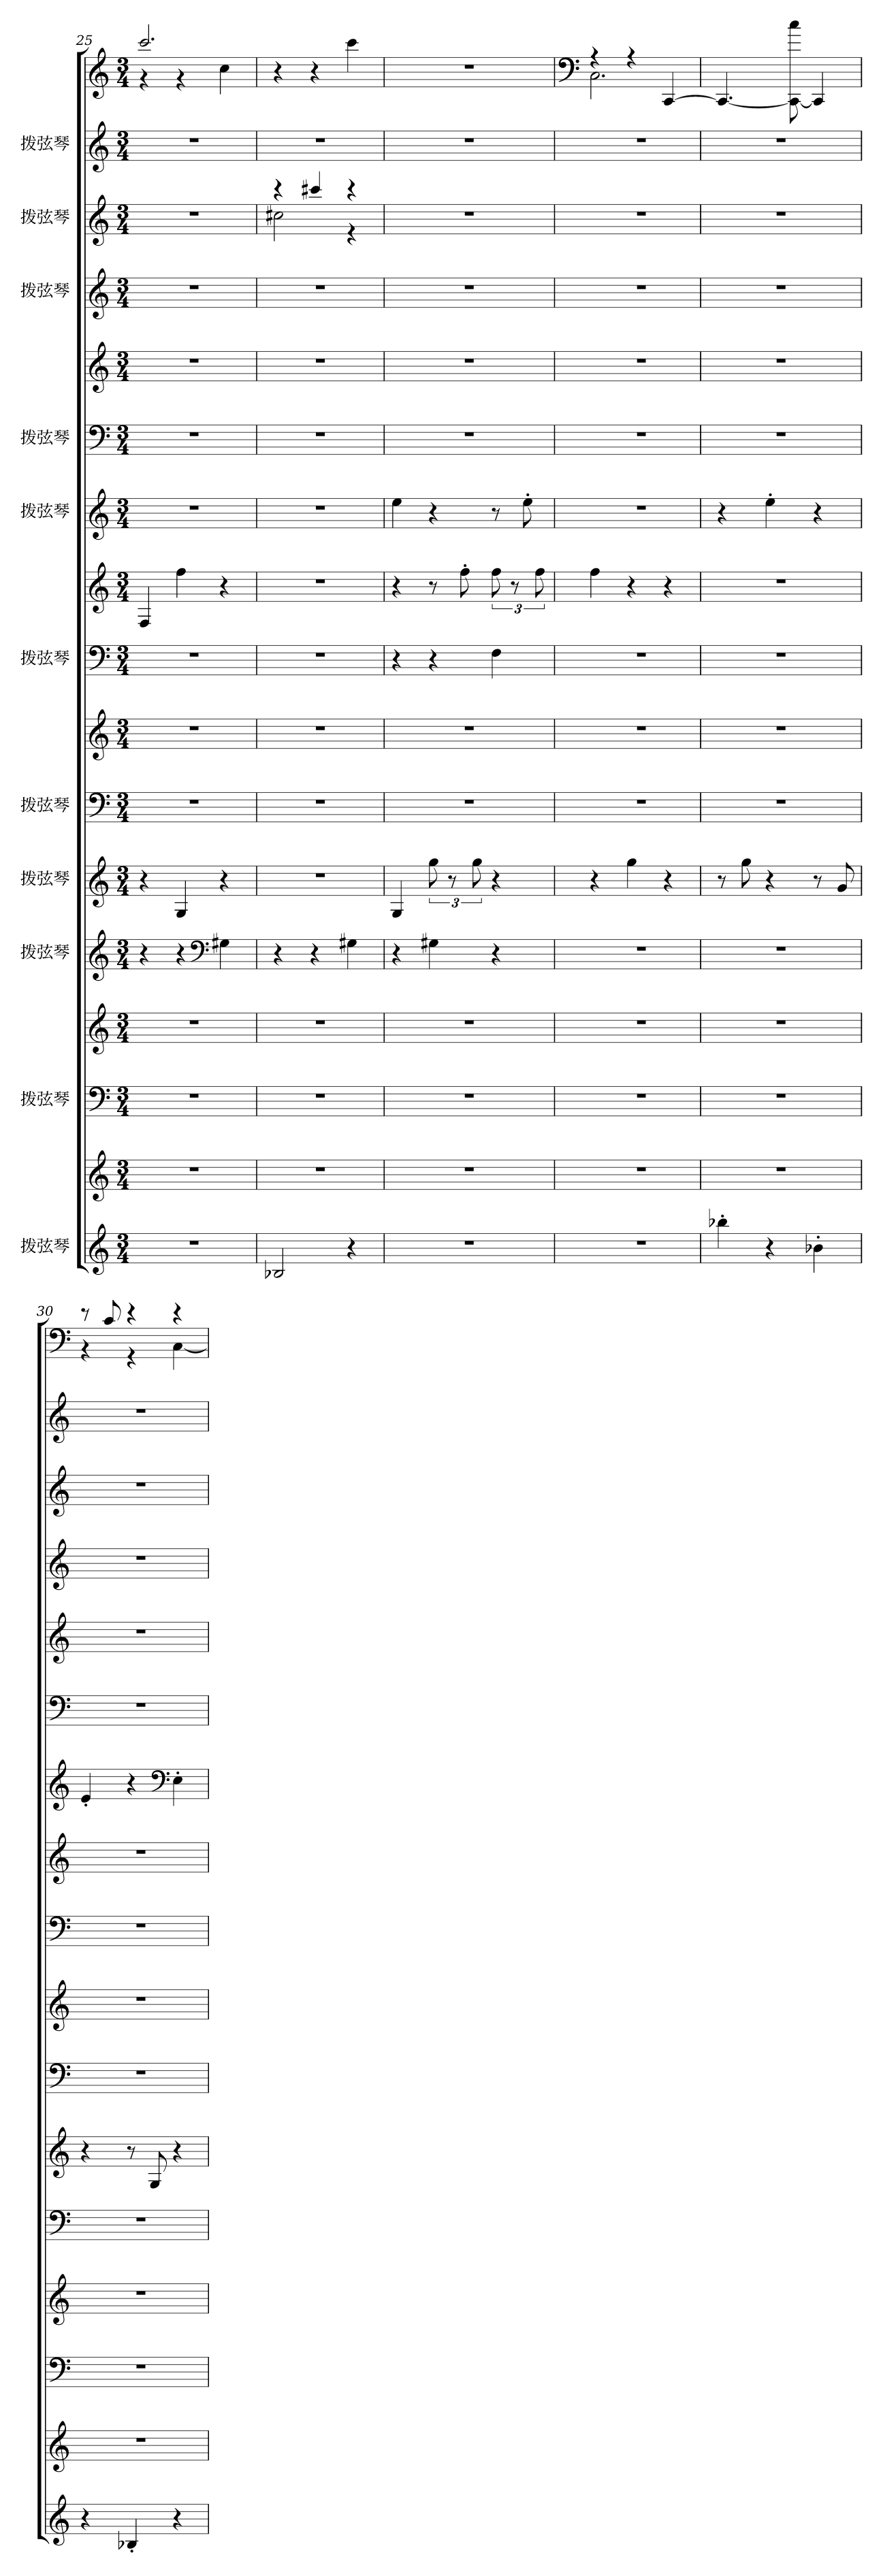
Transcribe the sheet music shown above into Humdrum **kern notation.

**kern	**kern	**kern	**kern	**kern	**kern	**kern	**kern	**kern	**kern	**kern	**kern	**kern	**kern	**kern	**kern	**kern
*part11	*part11	*part10	*part10	*part9	*part8	*part7	*part7	*part6	*part6	*part5	*part4	*part4	*part3	*part2	*part1	*part1
*staff17	*staff16	*staff15	*staff14	*staff13	*staff12	*staff11	*staff10	*staff9	*staff8	*staff7	*staff6	*staff5	*staff4	*staff3	*staff2	*staff1
*I"拨弦琴	*	*I"拨弦琴	*	*I"拨弦琴	*I"拨弦琴	*I"拨弦琴	*	*I"拨弦琴	*	*I"拨弦琴	*I"拨弦琴	*	*I"拨弦琴	*I"拨弦琴	*I"拨弦琴	*
!!LO:PB:g=z
*clefG2	*clefG2	*clefF4	*clefG2	*clefG2	*clefG2	*clefF4	*clefG2	*clefF4	*clefG2	*clefG2	*clefF4	*clefG2	*clefG2	*clefG2	*clefG2	*clefG2
*k[]	*k[]	*k[]	*k[]	*k[]	*k[]	*k[]	*k[]	*k[]	*k[]	*k[]	*k[]	*k[]	*k[]	*k[]	*k[]	*k[]
*M3/4	*M3/4	*M3/4	*M3/4	*M3/4	*M3/4	*M3/4	*M3/4	*M3/4	*M3/4	*M3/4	*M3/4	*M3/4	*M3/4	*M3/4	*M3/4	*M3/4
=25	=25	=25	=25	=25	=25	=25	=25	=25	=25	=25	=25	=25	=25	=25	=25	=25
*	*	*	*	*	*	*	*	*	*	*	*	*	*	*	*	*^
2.r	2.r	2.r	2.r	4r	4r	2.r	2.r	2.r	4F/	2.r	2.r	2.r	2.r	2.r	2.r	2.ccc/	4r
.	.	.	.	4r	4G/	.	.	.	4ff\	.	.	.	.	.	.	.	4r
*	*	*	*	*clefF4	*	*	*	*	*	*	*	*	*	*	*	*	*
.	.	.	.	4G#X\	4r	.	.	.	4r	.	.	.	.	.	.	.	4cc\
*	*	*	*	*	*	*	*	*	*	*	*	*	*	*	*	*v	*v
=26	=26	=26	=26	=26	=26	=26	=26	=26	=26	=26	=26	=26	=26	=26	=26	=26
*	*	*	*	*	*	*	*	*	*	*	*	*	*	*^	*	*
2B-X/	2.r	2.r	2.r	4r	2.r	2.r	2.r	2.r	2.r	2.r	2.r	2.r	2.r	4r	2cc#X\	2.r	4r
.	.	.	.	4r	.	.	.	.	.	.	.	.	.	4ccc#X/	.	.	4r
4r	.	.	.	4G#X\	.	.	.	.	.	.	.	.	.	4r	4r	.	4ccc\
*	*	*	*	*	*	*	*	*	*	*	*	*	*	*v	*v	*	*
=27	=27	=27	=27	=27	=27	=27	=27	=27	=27	=27	=27	=27	=27	=27	=27	=27
2.r	2.r	2.r	2.r	4r	4G/	2.r	2.r	4r	4r	4ee\	2.r	2.r	2.r	2.r	2.r	2.r
.	.	.	.	4G#X\	12gg\	.	.	4r	8r	4r	.	.	.	.	.	.
.	.	.	.	.	12r	.	.	.	.	.	.	.	.	.	.	.
.	.	.	.	.	.	.	.	.	8ff'\	.	.	.	.	.	.	.
.	.	.	.	.	12gg\	.	.	.	.	.	.	.	.	.	.	.
.	.	.	.	4r	4r	.	.	4F\	12ff\	8r	.	.	.	.	.	.
.	.	.	.	.	.	.	.	.	12r	.	.	.	.	.	.	.
.	.	.	.	.	.	.	.	.	.	8ee'\	.	.	.	.	.	.
.	.	.	.	.	.	.	.	.	12ff\	.	.	.	.	.	.	.
=28	=28	=28	=28	=28	=28	=28	=28	=28	=28	=28	=28	=28	=28	=28	=28	=28
*	*	*	*	*	*	*	*	*	*	*	*	*	*	*	*	*clefF4
*	*	*	*	*	*	*	*	*	*	*	*	*	*	*	*	*^
2.r	2.r	2.r	2.r	2.r	4r	2.r	2.r	2.r	4ff\	2.r	2.r	2.r	2.r	2.r	2.r	4r	2.C\
.	.	.	.	.	4gg\	.	.	.	4r	.	.	.	.	.	.	4r	.
.	.	.	.	.	4r	.	.	.	4r	.	.	.	.	.	.	[4CC/	.
*	*	*	*	*	*	*	*	*	*	*	*	*	*	*	*	*v	*v
=29	=29	=29	=29	=29	=29	=29	=29	=29	=29	=29	=29	=29	=29	=29	=29	=29
4bb-X'\	2.r	2.r	2.r	2.r	8r	2.r	2.r	2.r	2.r	4r	2.r	2.r	2.r	2.r	2.r	4.CC/_
.	.	.	.	.	8gg\	.	.	.	.	.	.	.	.	.	.	.
4r	.	.	.	.	4r	.	.	.	.	4ee'\	.	.	.	.	.	.
.	.	.	.	.	.	.	.	.	.	.	.	.	.	.	.	8CC\_ 8cc\
4b-X'\	.	.	.	.	8r	.	.	.	.	4r	.	.	.	.	.	4CC/]
.	.	.	.	.	8g/	.	.	.	.	.	.	.	.	.	.	.
=30	=30	=30	=30	=30	=30	=30	=30	=30	=30	=30	=30	=30	=30	=30	=30	=30
*	*	*	*	*	*	*	*	*	*	*	*	*	*	*	*	*^
4r	2.r	2.r	2.r	2.r	4r	2.r	2.r	2.r	2.r	4e'/	2.r	2.r	2.r	2.r	2.r	8r	4r
.	.	.	.	.	.	.	.	.	.	.	.	.	.	.	.	8c/	.
4B-X'/	.	.	.	.	8r	.	.	.	.	4r	.	.	.	.	.	4r	4r
.	.	.	.	.	8G/	.	.	.	.	.	.	.	.	.	.	.	.
*	*	*	*	*	*	*	*	*	*	*clefF4	*	*	*	*	*	*	*
4r	.	.	.	.	4r	.	.	.	.	4E'\	.	.	.	.	.	4r	[4C\
*	*	*	*	*	*	*	*	*	*	*	*	*	*	*	*	*v	*v
=	=	=	=	=	=	=	=	=	=	=	=	=	=	=	=	=
*-	*-	*-	*-	*-	*-	*-	*-	*-	*-	*-	*-	*-	*-	*-	*-	*-
